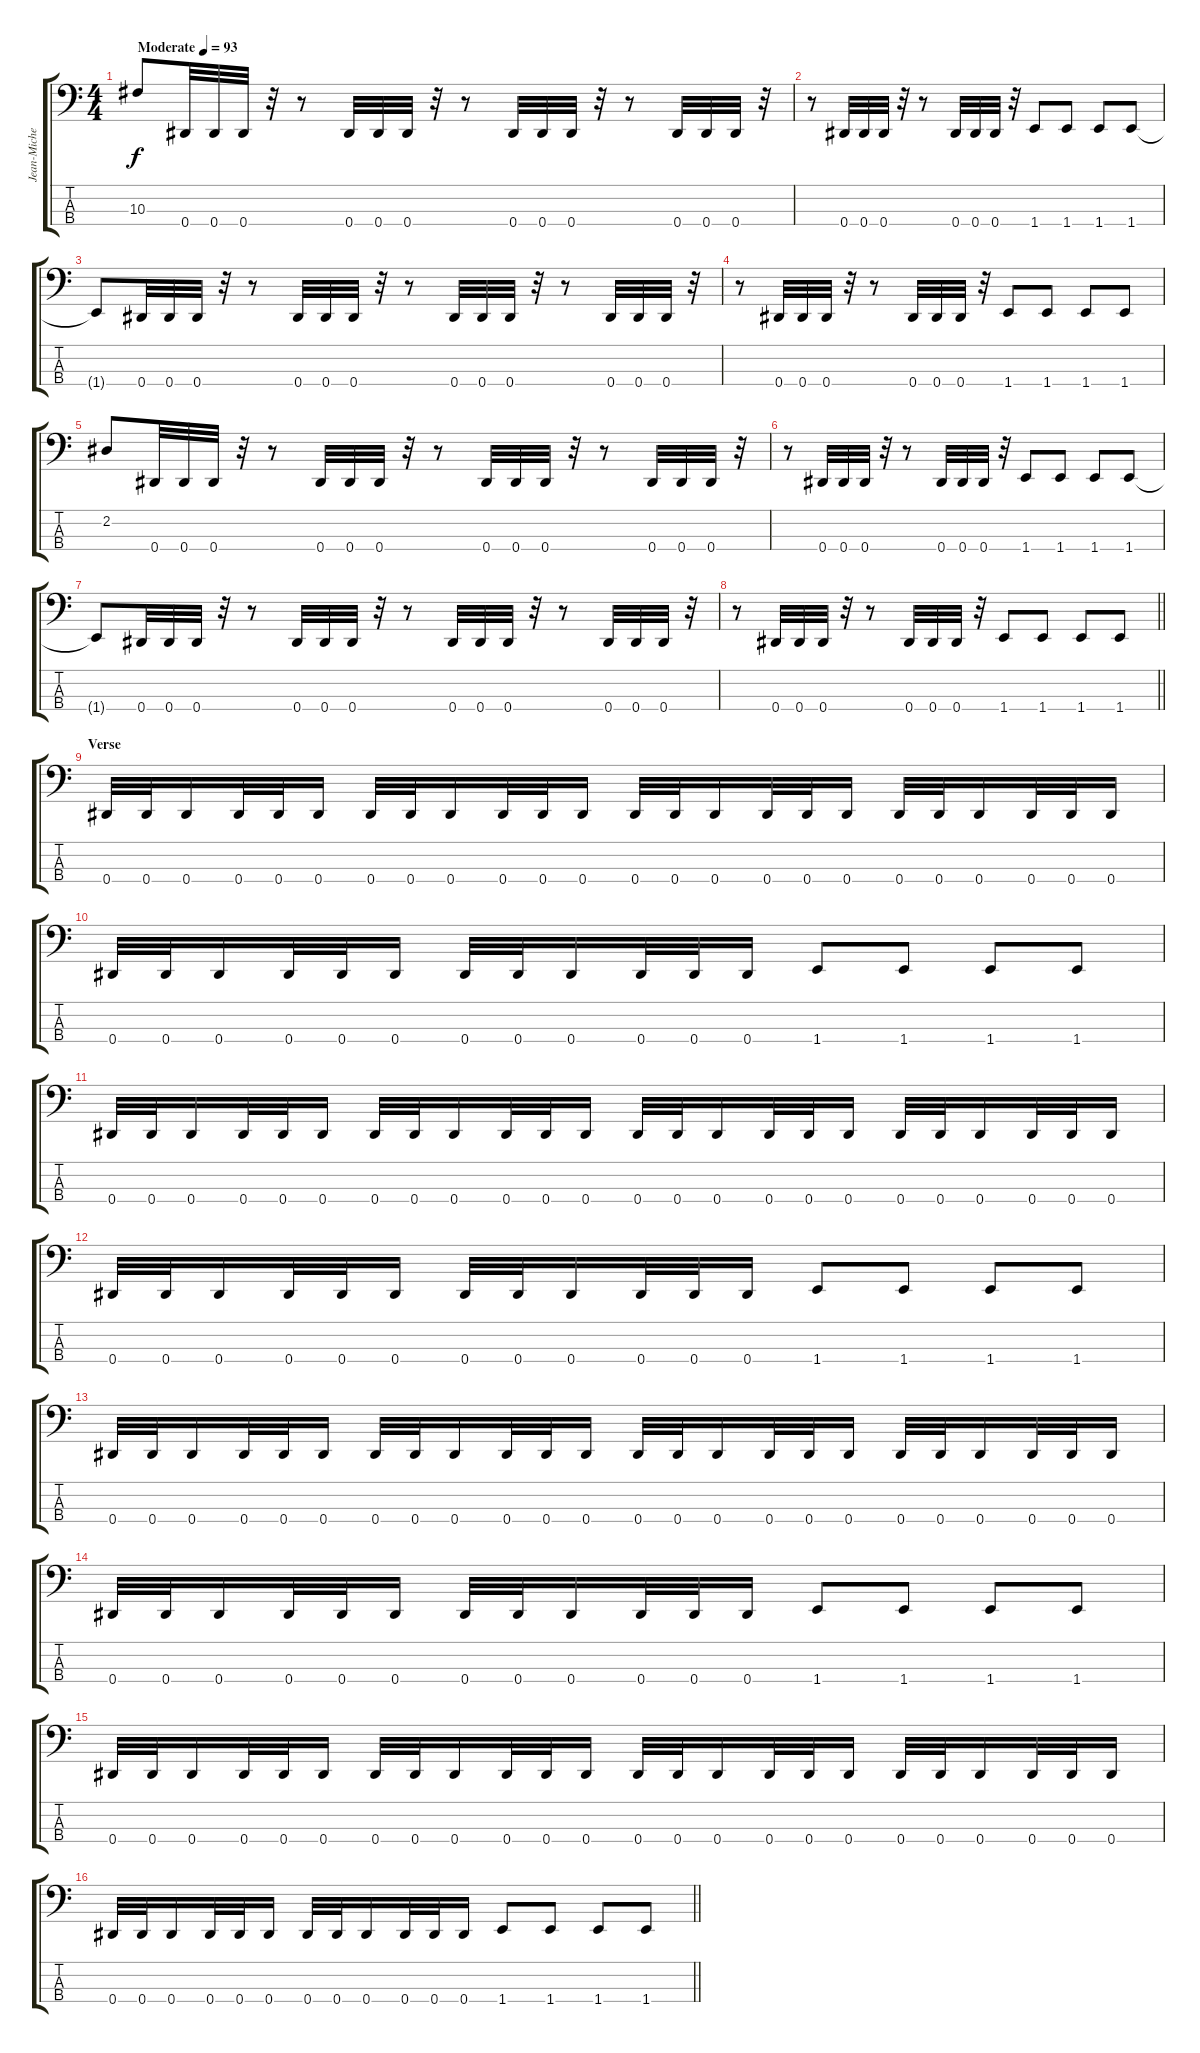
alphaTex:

\track ("Jean-Michel Labadie" "Jean-Miche") {instrument electricbasspick}
\staff {score tabs}
\tuning (Gb2 Db2 Ab1 Eb1) {hide}
\ts (4 4)
\tempo (93 "Moderate")
\clef f4
\ks c
10.3.8{dy f instrument electricbasspick} 0.4.32 0.4.32 0.4.32 r.32 r.8 0.4.32 0.4.32 0.4.32 r.32 r.8 0.4.32 0.4.32 0.4.32 r.32 r.8 0.4.32 0.4.32 0.4.32 r.32 |
r.8 0.4.32 0.4.32 0.4.32 r.32 r.8 0.4.32 0.4.32 0.4.32 r.32 1.4.8 1.4.8 1.4.8 1.4.8 |
1.4{t}.8 0.4.32 0.4.32 0.4.32 r.32 r.8 0.4.32 0.4.32 0.4.32 r.32 r.8 0.4.32 0.4.32 0.4.32 r.32 r.8 0.4.32 0.4.32 0.4.32 r.32 |
r.8 0.4.32 0.4.32 0.4.32 r.32 r.8 0.4.32 0.4.32 0.4.32 r.32 1.4.8 1.4.8 1.4.8 1.4.8 |
2.2.8 0.4.32 0.4.32 0.4.32 r.32 r.8 0.4.32 0.4.32 0.4.32 r.32 r.8 0.4.32 0.4.32 0.4.32 r.32 r.8 0.4.32 0.4.32 0.4.32 r.32 |
r.8 0.4.32 0.4.32 0.4.32 r.32 r.8 0.4.32 0.4.32 0.4.32 r.32 1.4.8 1.4.8 1.4.8 1.4.8 |
1.4{t}.8 0.4.32 0.4.32 0.4.32 r.32 r.8 0.4.32 0.4.32 0.4.32 r.32 r.8 0.4.32 0.4.32 0.4.32 r.32 r.8 0.4.32 0.4.32 0.4.32 r.32 |
\barLineRight lightlight
r.8 0.4.32 0.4.32 0.4.32 r.32 r.8 0.4.32 0.4.32 0.4.32 r.32 1.4.8 1.4.8 1.4.8 1.4.8 |
\section ("" "Verse")
0.4.32 0.4.32 0.4.16 0.4.32 0.4.32 0.4.16 0.4.32 0.4.32 0.4.16 0.4.32 0.4.32 0.4.16 0.4.32 0.4.32 0.4.16 0.4.32 0.4.32 0.4.16 0.4.32 0.4.32 0.4.16 0.4.32 0.4.32 0.4.16 |
0.4.32 0.4.32 0.4.16 0.4.32 0.4.32 0.4.16 0.4.32 0.4.32 0.4.16 0.4.32 0.4.32 0.4.16 1.4.8 1.4.8 1.4.8 1.4.8 |
0.4.32 0.4.32 0.4.16 0.4.32 0.4.32 0.4.16 0.4.32 0.4.32 0.4.16 0.4.32 0.4.32 0.4.16 0.4.32 0.4.32 0.4.16 0.4.32 0.4.32 0.4.16 0.4.32 0.4.32 0.4.16 0.4.32 0.4.32 0.4.16 |
0.4.32 0.4.32 0.4.16 0.4.32 0.4.32 0.4.16 0.4.32 0.4.32 0.4.16 0.4.32 0.4.32 0.4.16 1.4.8 1.4.8 1.4.8 1.4.8 |
0.4.32 0.4.32 0.4.16 0.4.32 0.4.32 0.4.16 0.4.32 0.4.32 0.4.16 0.4.32 0.4.32 0.4.16 0.4.32 0.4.32 0.4.16 0.4.32 0.4.32 0.4.16 0.4.32 0.4.32 0.4.16 0.4.32 0.4.32 0.4.16 |
0.4.32 0.4.32 0.4.16 0.4.32 0.4.32 0.4.16 0.4.32 0.4.32 0.4.16 0.4.32 0.4.32 0.4.16 1.4.8 1.4.8 1.4.8 1.4.8 |
0.4.32 0.4.32 0.4.16 0.4.32 0.4.32 0.4.16 0.4.32 0.4.32 0.4.16 0.4.32 0.4.32 0.4.16 0.4.32 0.4.32 0.4.16 0.4.32 0.4.32 0.4.16 0.4.32 0.4.32 0.4.16 0.4.32 0.4.32 0.4.16 |
\barLineRight lightlight
0.4.32 0.4.32 0.4.16 0.4.32 0.4.32 0.4.16 0.4.32 0.4.32 0.4.16 0.4.32 0.4.32 0.4.16 1.4.8 1.4.8 1.4.8 1.4.8
